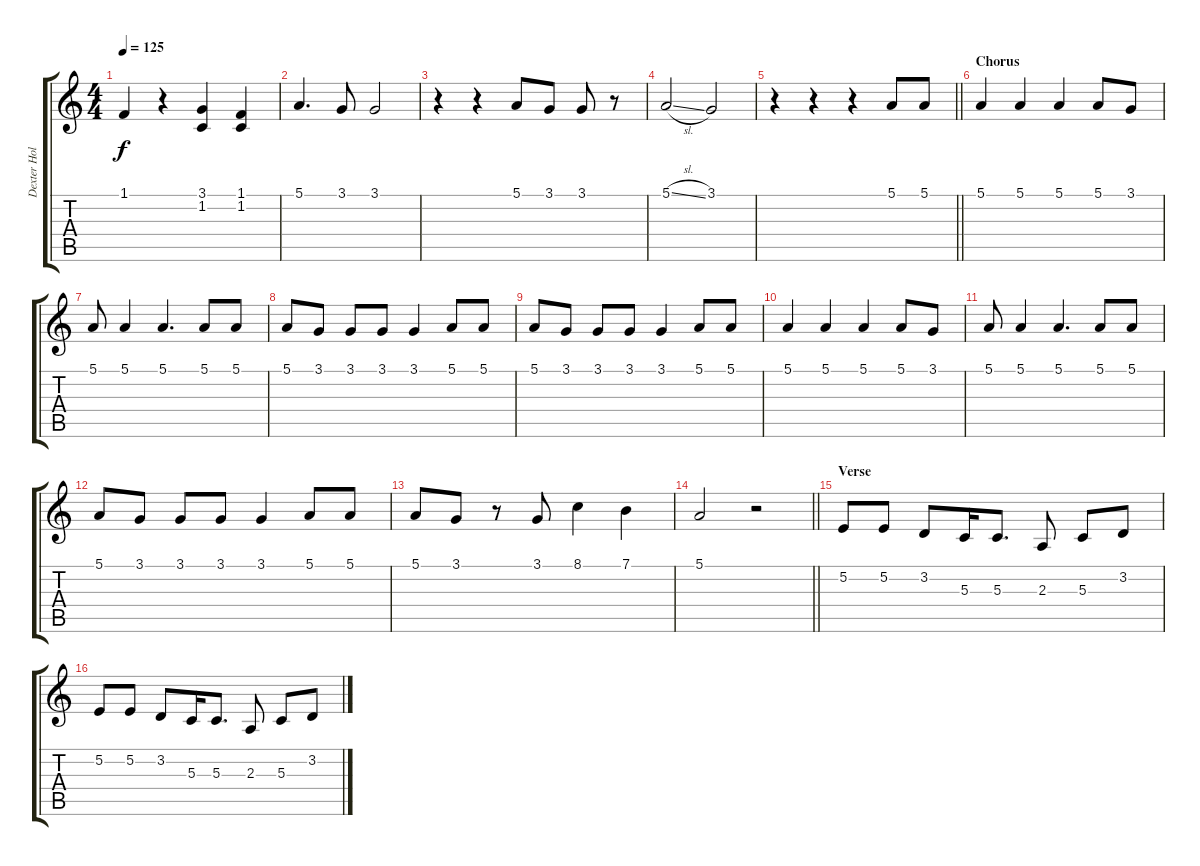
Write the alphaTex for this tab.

\track ("Dexter Holland - Vocals" "Dexter Hol") {instrument altosax}
\staff {score tabs}
\tuning (E4 B3 G3 D3 A2 E2) {hide}
\ts (4 4)
\tempo 125
\clef g2
\ks c
1.1{t}.4{dy f} r.4 (3.1 1.2).4 (1.1 1.2).4 |
5.1.4{d} 3.1.8 3.1.2 |
r.4 r.4 5.1.8 3.1.8 3.1.8 r.8 |
5.1{sl}.2 3.1.2 |
\barLineRight lightlight
r.4 r.4 r.4 5.1.8 5.1.8 |
\section ("" "Chorus")
5.1.4 5.1.4 5.1.4 5.1.8 3.1.8 |
5.1.8 5.1.4 5.1.4{d} 5.1.8 5.1.8 |
5.1.8 3.1.8 3.1.8 3.1.8 3.1.4 5.1.8 5.1.8 |
5.1.8 3.1.8 3.1.8 3.1.8 3.1.4 5.1.8 5.1.8 |
5.1.4 5.1.4 5.1.4 5.1.8 3.1.8 |
5.1.8 5.1.4 5.1.4{d} 5.1.8 5.1.8 |
5.1.8 3.1.8 3.1.8 3.1.8 3.1.4 5.1.8 5.1.8 |
5.1.8 3.1.8 r.8 3.1.8 8.1.4 7.1.4 |
\barLineRight lightlight
5.1.2 r.2 |
\section ("" "Verse")
5.2.8 5.2.8 3.2.8 5.3.16 5.3.8{d} 2.3.8 5.3.8 3.2.8 |
5.2.8 5.2.8 3.2.8 5.3.16 5.3.8{d} 2.3.8 5.3.8 3.2.8
